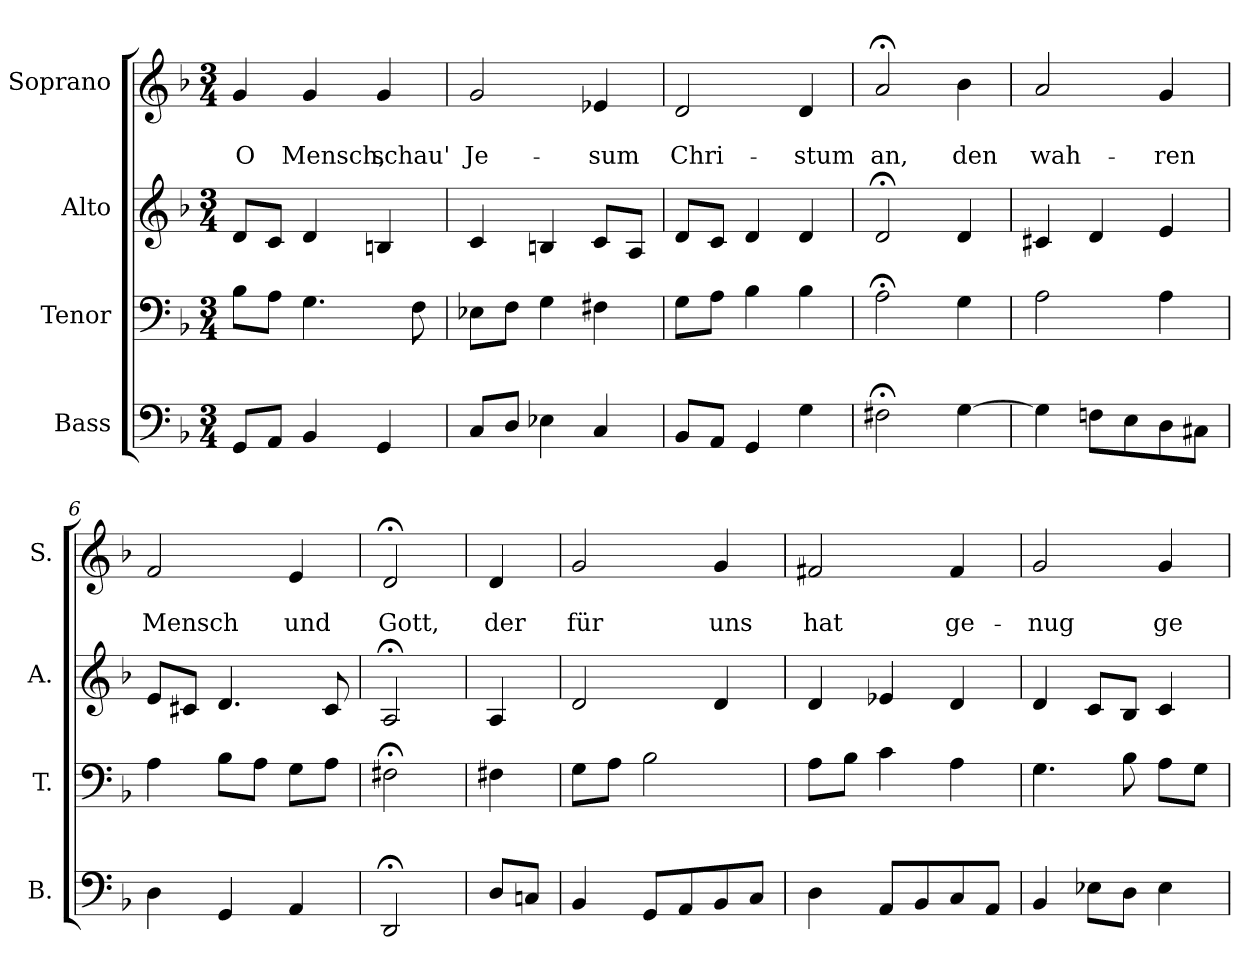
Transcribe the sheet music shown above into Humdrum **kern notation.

**kern	**kern	**kern	**kern	**text	**text
*part4	*part3	*part2	*part1	*part1	*part1
*staff4	*staff3	*staff2	*staff1	*staff1	*staff1
*I"Bass	*I"Tenor	*I"Alto	*I"Soprano	*	*
*I'B.	*I'T.	*I'A.	*I'S.	*	*
*clefF4	*clefF4	*clefG2	*clefG2	*	*
*k[b-]	*k[b-]	*k[b-]	*k[b-]	*	*
*F:	*F:	*F:	*d:	*	*
*M3/4	*M3/4	*M3/4	*M3/4	*	*
=1	=1	=1	=1	=1	=1
8GG/L	8B-\L	8d/L	4g/	.	O
8AA/J	8A\J	8c/J	.	.	.
4BB-/	4.G\	4d/	4g/	.	Mensch,
4GG/	.	4Bn/	4g/	.	schau'
.	8F\	.	.	.	.
=2	=2	=2	=2	=2	=2
8C/L	8E-X\L	4c/	2g/	.	Je-
8D/J	8F\J	.	.	.	.
4E-X\	4G\	4Bn/	.	.	.
4C/	4F#X\	8c/L	4e-X/	.	-sum
.	.	8A/J	.	.	.
=3	=3	=3	=3	=3	=3
8BB-/L	8G\L	8d/L	2d/	.	Chri-
8AA/J	8A\J	8c/J	.	.	.
4GG/	4B-\	4d/	.	.	.
4G\	4B-\	4d/	4d/	.	-stum
=4	=4	=4	=4	=4	=4
2F#X;<\	2A;<\	2d;</	2a;</	.	an,
[4G\	4G\	4d/	4b-\	.	den
=5	=5	=5	=5	=5	=5
4G\]	2A\	4c#X/	2a/	.	wah-
8Fn\L	.	4d/	.	.	.
8E\	.	.	.	.	.
8D\	4A\	4e/	4g/	.	-ren
8C#X\J	.	.	.	.	.
=6	=6	=6	=6	=6	=6
4D\	4A\	8e/L	2f/	.	Mensch
.	.	8c#X/J	.	.	.
4GG/	8B-\L	4.d/	.	.	.
.	8A\J	.	.	.	.
4AA/	8G\L	.	4e/	.	und
.	8A\J	8c#/	.	.	.
=7	=7	=7	=7	=7	=7
2DD;</	2F#X;<\	2A;</	2d;</	.	Gott,
!!LO:LB:g=z
=7a	=7a	=7a	=7a	=7a	=7a
8D/L	4F#X\	4A/	4d/	.	der
8Cn/J	.	.	.	.	.
=8	=8	=8	=8	=8	=8
4BB-/	8G\L	2d/	2g/	.	für
.	8A\J	.	.	.	.
8GG/L	2B-\	.	.	.	.
8AA/	.	.	.	.	.
8BB-/	.	4d/	4g/	.	uns
8C/J	.	.	.	.	.
=9	=9	=9	=9	=9	=9
4D\	8A\L	4d/	2f#X/	.	hat
.	8B-\J	.	.	.	.
8AA/L	4c\	4e-X/	.	.	.
8BB-/	.	.	.	.	.
8C/	4A\	4d/	4f#/	.	ge-
8AA/J	.	.	.	.	.
=10	=10	=10	=10	=10	=10
4BB-/	4.G\	4d/	2g/	.	-nug
8E-X\L	.	8c/L	.	.	.
8D\J	8B-\	8B-/J	.	.	.
4E-\	8A\L	4c/	4g/	.	ge-
.	8G\J	.	.	.	.
=	=	=	=	=	=
*-	*-	*-	*-	*-	*-
